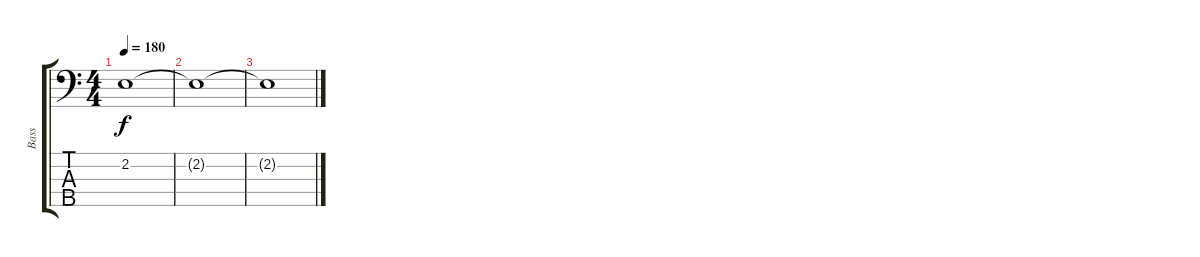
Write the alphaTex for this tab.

\track ("Bass" "Bass") {instrument slapbass1}
\staff {score tabs}
\tuning (G2 D2 A1 E1 B0) {hide}
\ts (4 4)
\tempo 180
\clef f4
\ks c
2.2{t}.1{dy f} |
2.2{t}.1 |
2.2{t}.1
